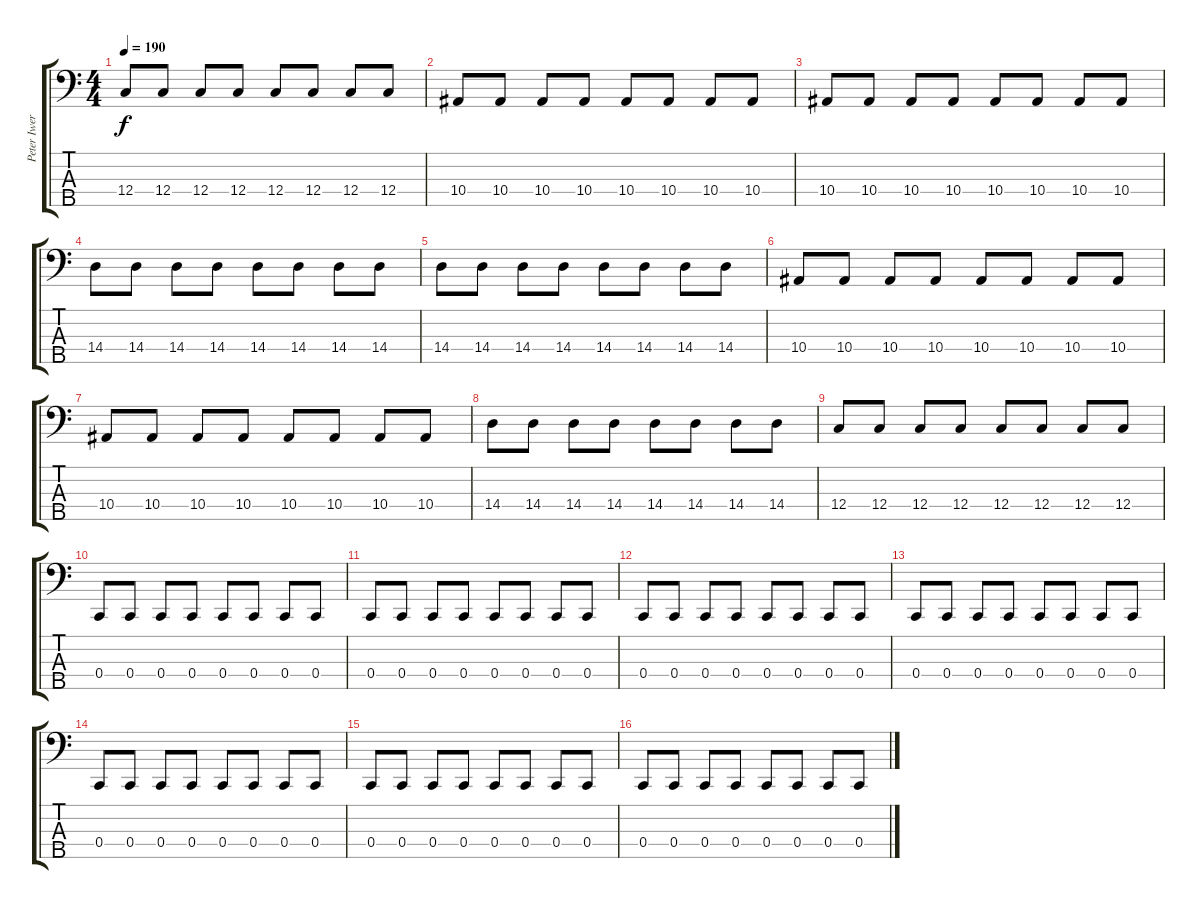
\track ("Peter Iwers" "Peter Iwer") {instrument electricbasspick}
\staff {score tabs}
\tuning (E2 Bb1 F1 C1 G0) {hide}
\ts (4 4)
\tempo 190
\clef f4
\ks c
12.4.8{dy f} 12.4.8 12.4.8 12.4.8 12.4.8 12.4.8 12.4.8 12.4.8 |
10.4.8 10.4.8 10.4.8 10.4.8 10.4.8 10.4.8 10.4.8 10.4.8 |
10.4.8 10.4.8 10.4.8 10.4.8 10.4.8 10.4.8 10.4.8 10.4.8 |
14.4.8 14.4.8 14.4.8 14.4.8 14.4.8 14.4.8 14.4.8 14.4.8 |
14.4.8 14.4.8 14.4.8 14.4.8 14.4.8 14.4.8 14.4.8 14.4.8 |
10.4.8 10.4.8 10.4.8 10.4.8 10.4.8 10.4.8 10.4.8 10.4.8 |
10.4.8 10.4.8 10.4.8 10.4.8 10.4.8 10.4.8 10.4.8 10.4.8 |
14.4.8 14.4.8 14.4.8 14.4.8 14.4.8 14.4.8 14.4.8 14.4.8 |
12.4.8 12.4.8 12.4.8 12.4.8 12.4.8 12.4.8 12.4.8 12.4.8 |
0.4.8 0.4.8 0.4.8 0.4.8 0.4.8 0.4.8 0.4.8 0.4.8 |
0.4.8 0.4.8 0.4.8 0.4.8 0.4.8 0.4.8 0.4.8 0.4.8 |
0.4.8 0.4.8 0.4.8 0.4.8 0.4.8 0.4.8 0.4.8 0.4.8 |
0.4.8 0.4.8 0.4.8 0.4.8 0.4.8 0.4.8 0.4.8 0.4.8 |
0.4.8 0.4.8 0.4.8 0.4.8 0.4.8 0.4.8 0.4.8 0.4.8 |
0.4.8 0.4.8 0.4.8 0.4.8 0.4.8 0.4.8 0.4.8 0.4.8 |
0.4.8 0.4.8 0.4.8 0.4.8 0.4.8 0.4.8 0.4.8 0.4.8
